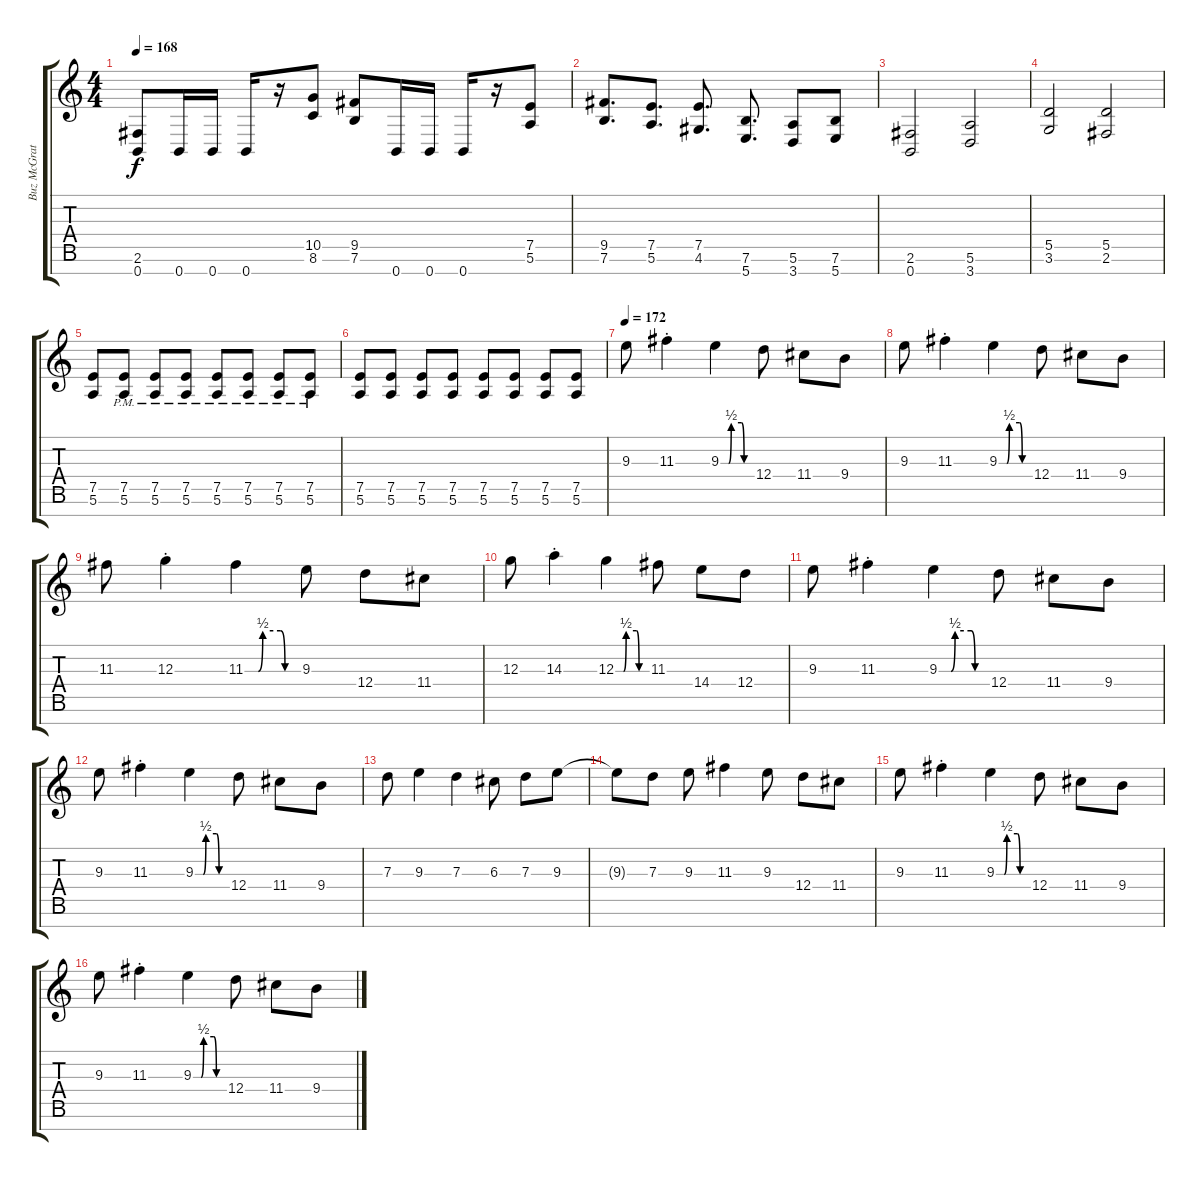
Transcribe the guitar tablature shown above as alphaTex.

\track ("Buz McGrath" "Buz McGrat") {instrument distortionguitar}
\staff {score tabs}
\tuning (E4 B3 G3 D3 A2 E2 B1) {hide}
\ts (4 4)
\tempo 168
\clef g2
\ks c
(2.6 0.7).8{dy f} 0.7.16 0.7.16 0.7.16 r.16 (10.5 8.6).8 (9.5 7.6).8 0.7.16 0.7.16 0.7.16 r.16 (7.5 5.6).8 |
(9.5 7.6).8{d} (7.5 5.6).8{d} (7.5 4.6).8{d} (7.6 5.7).8{d} (5.6 3.7).8 (7.6 5.7).8 |
(2.6 0.7).2 (5.6 3.7).2 |
(5.5 3.6).2 (5.5 2.6).2 |
(7.5 5.6).8 (7.5{pm} 5.6{pm}).8 (7.5{pm} 5.6{pm}).8 (7.5{pm} 5.6{pm}).8 (7.5{pm} 5.6{pm}).8 (7.5{pm} 5.6{pm}).8 (7.5{pm} 5.6{pm}).8 (7.5{pm} 5.6{pm}).8 |
(7.5 5.6).8 (7.5 5.6).8 (7.5 5.6).8 (7.5 5.6).8 (7.5 5.6).8 (7.5 5.6).8 (7.5 5.6).8 (7.5 5.6).8 |
\tempo 172
9.3.8 11.3{st}.4 9.3{be (custom 0 0 15 0 20 2 40 2 45 0 60 0)}.4 12.4.8 11.4.8 9.4.8 |
9.3.8 11.3{st}.4 9.3{be (custom 0 0 15 0 20 2 40 2 45 0 60 0)}.4 12.4.8 11.4.8 9.4.8 |
11.3.8 12.3{st}.4 11.3{be (custom 0 0 15 0 20 2 40 2 45 0 60 0)}.4 9.3.8 12.4.8 11.4.8 |
12.3.8 14.3{st}.4 12.3{be (custom 0 0 15 0 20 2 40 2 45 0 60 0)}.4 11.3.8 14.4.8 12.4.8 |
9.3.8 11.3{st}.4 9.3{be (custom 0 0 15 0 20 2 40 2 45 0 60 0)}.4 12.4.8 11.4.8 9.4.8 |
9.3.8 11.3{st}.4 9.3{be (custom 0 0 15 0 20 2 40 2 45 0 60 0)}.4 12.4.8 11.4.8 9.4.8 |
7.3.8 9.3.4 7.3.4 6.3.8 7.3.8 9.3.8 |
9.3{t}.8 7.3.8 9.3.8 11.3.4 9.3.8 12.4.8 11.4.8 |
9.3.8 11.3{st}.4 9.3{be (custom 0 0 15 0 20 2 40 2 45 0 60 0)}.4 12.4.8 11.4.8 9.4.8 |
9.3.8 11.3{st}.4 9.3{be (custom 0 0 15 0 20 2 40 2 45 0 60 0)}.4 12.4.8 11.4.8 9.4.8
